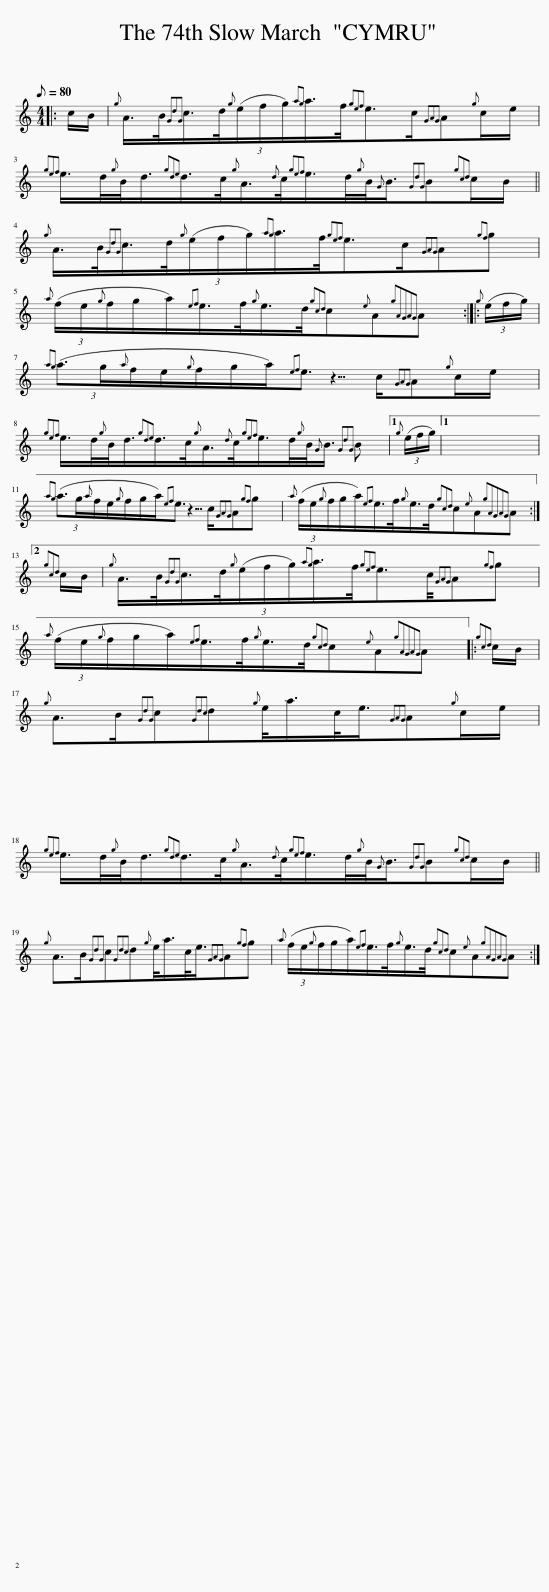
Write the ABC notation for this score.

X:1
L:1/8
Q:1/8=80
M:4/4
I:linebreak $
K:C
V:1 treble
V:1
|: c/B/ |{g} A/>B/{GdG}c/>d/{g}(3(e/f/g/){ag}a/>f/{gef}e>c{GAG}A{g}c/e/ |${gef} e/>d/{g}B/<d/{gde}d/>c/{g}A3/4{d}c/4{gef}e/>d/{g}B/4{G}B3/4{GdG}B{gcd}c/B/ ||${g} A/>B/{GdG}c/>d/{g}(3(e/f/g/){ag}a/>f/{gef}e>c{GAG}A{gf}g |${a} (3(f/e/{g}f/g/a/){ef}e/>f/{g}e/>d/{gcd}c{e}A{gAGAG}A :: %5
{g} (3(e/f/g/) |${ag} (3(a3/2g/{a}f/e/{g}f/g/a/){ef}e3/2 c/{GAG}A{g}c/e/ x/12 |${gef} e/>d/{g}B/<d/{gde}d/>c/{g}A3/4{d}c/4{gef}e/>d/{g}B/4{G}B3/4{GdG} B |1{g} (3(e/f/g/) ||1 x8 |$ %10
{ag} (3(a3/2g/{a}f/e/{g}f/g/a/){ef}e3/2 c/{GAG}A{gf}g x/12 |{a} (3(f/e/{g}f/g/a/){ef}e/>f/{g}e/>d/{gcd}c{e}A{gAGAG}A :|2${gcd} c/B/ |{g} A/>B/{GdG}c/>d/{g}(3(e/f/g/){ag}a/>f/{gef}e3/2c/4{GAG}A{gf}g |${a} (3(f/e/{g}f/g/a/){ef}e/>f/{g}e/>d/{gcd}c{e}A{gAGAG}A |: %15
{gcd} c/B/ |${g} A>B{GdG}c{Gdc}d{g}e/<a/c/<e/{GAG}A{g}c/e/ |${gef} e/>d/{g}B/<d/{gde}d/>c/{g}A3/4{d}c/4{gef}e/>d/{g}B/4{G}B3/4{GdG}B{gcd}c/B/ ||${g} A>B{GdG}c{Gdc}d{g}e/<a/c/<e/{GAG}A{gf}g |{a} (3(f/e/{g}f/g/a/){ef}e/>f/{g}e/>d/{gcd}c{e}A{gAGAG}A :| %20
